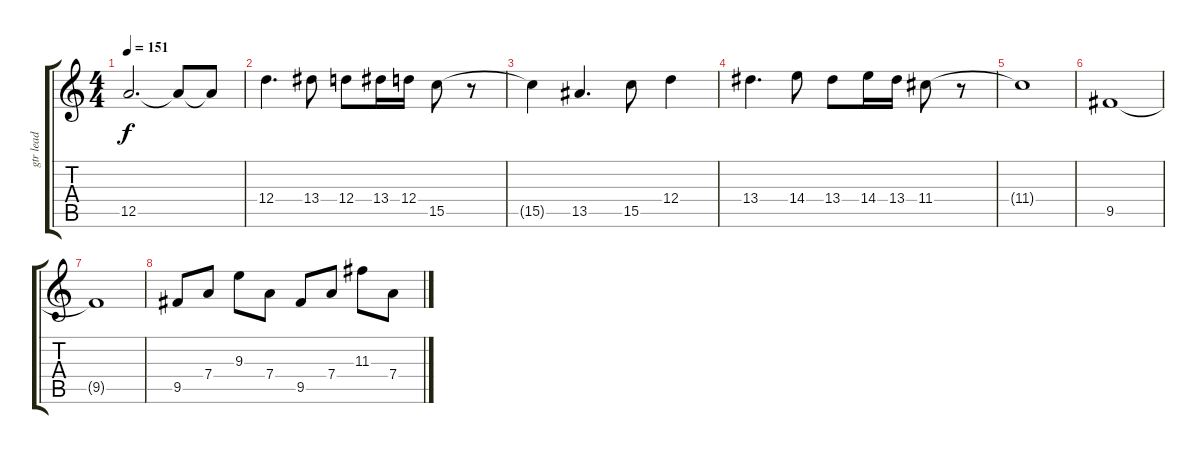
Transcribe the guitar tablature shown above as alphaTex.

\track ("gtr lead" "gtr lead") {instrument distortionguitar}
\staff {score tabs}
\tuning (E4 B3 G3 D3 A2 E2) {hide}
\ts (4 4)
\tempo 151
\clef g2
\ks c
12.5{t}.2{d dy f} 12.5{t}.8 12.5{t}.8 |
12.4.4{d} 13.4.8 12.4.8 13.4.16 12.4.16 15.5.8 r.8 |
15.5{t}.4 13.5.4{d} 15.5.8 12.4.4 |
13.4.4{d} 14.4.8 13.4.8 14.4.16 13.4.16 11.4.8 r.8 |
11.4{t}.1 |
9.5.1 |
9.5{t}.1 |
9.5.8 7.4.8 9.3.8 7.4.8 9.5.8 7.4.8 11.3.8 7.4.8
